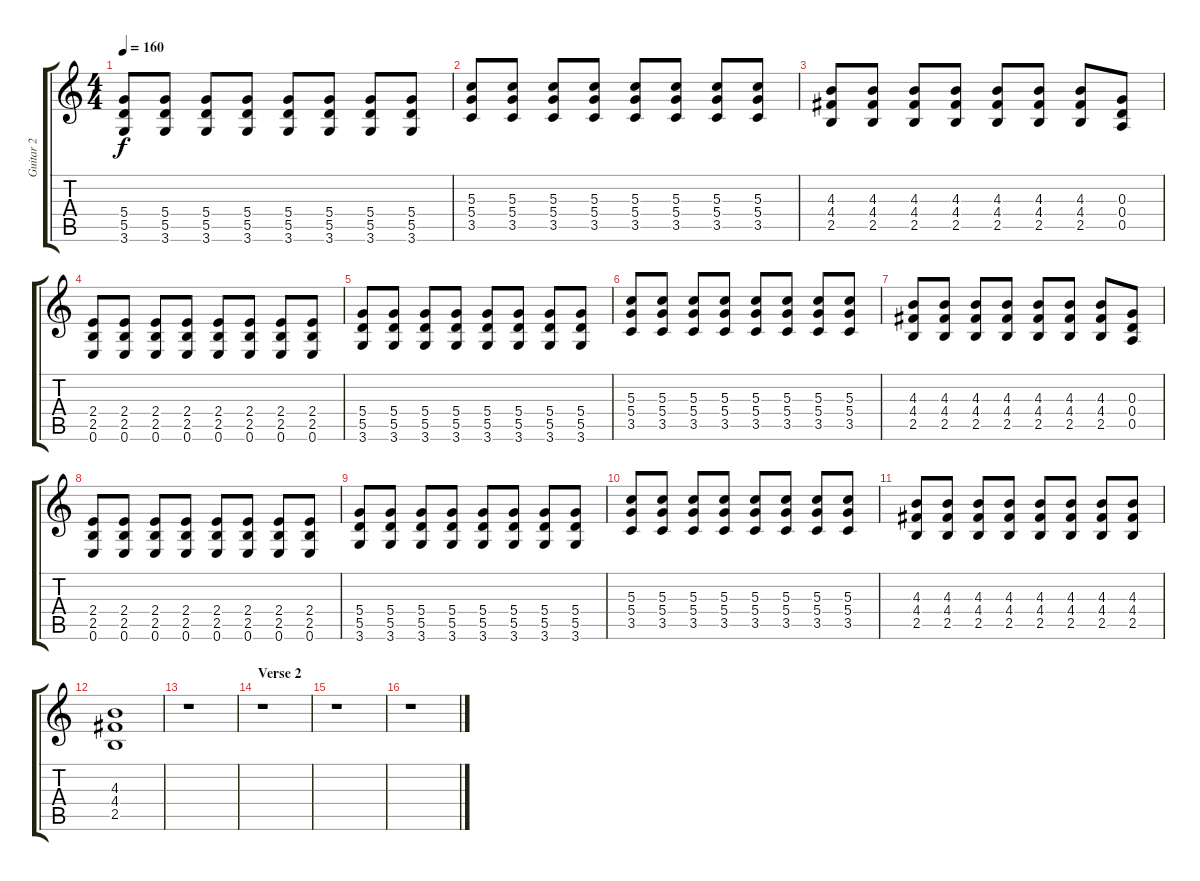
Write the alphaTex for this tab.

\track ("Guitar 2" "Guitar 2") {instrument overdrivenguitar}
\staff {score tabs}
\tuning (E4 B3 G3 D3 A2 E2) {hide}
\ts (4 4)
\tempo 160
\clef g2
\ks c
(5.4 5.5 3.6).8{dy f} (5.4 5.5 3.6).8 (5.4 5.5 3.6).8 (5.4 5.5 3.6).8 (5.4 5.5 3.6).8 (5.4 5.5 3.6).8 (5.4 5.5 3.6).8 (5.4 5.5 3.6).8 |
(5.3 5.4 3.5).8 (5.3 5.4 3.5).8 (5.3 5.4 3.5).8 (5.3 5.4 3.5).8 (5.3 5.4 3.5).8 (5.3 5.4 3.5).8 (5.3 5.4 3.5).8 (5.3 5.4 3.5).8 |
(4.3 4.4 2.5).8 (4.3 4.4 2.5).8 (4.3 4.4 2.5).8 (4.3 4.4 2.5).8 (4.3 4.4 2.5).8 (4.3 4.4 2.5).8 (4.3 4.4 2.5).8 (0.3 0.4 0.5).8 |
(2.4 2.5 0.6).8 (2.4 2.5 0.6).8 (2.4 2.5 0.6).8 (2.4 2.5 0.6).8 (2.4 2.5 0.6).8 (2.4 2.5 0.6).8 (2.4 2.5 0.6).8 (2.4 2.5 0.6).8 |
(5.4 5.5 3.6).8 (5.4 5.5 3.6).8 (5.4 5.5 3.6).8 (5.4 5.5 3.6).8 (5.4 5.5 3.6).8 (5.4 5.5 3.6).8 (5.4 5.5 3.6).8 (5.4 5.5 3.6).8 |
(5.3 5.4 3.5).8 (5.3 5.4 3.5).8 (5.3 5.4 3.5).8 (5.3 5.4 3.5).8 (5.3 5.4 3.5).8 (5.3 5.4 3.5).8 (5.3 5.4 3.5).8 (5.3 5.4 3.5).8 |
(4.3 4.4 2.5).8 (4.3 4.4 2.5).8 (4.3 4.4 2.5).8 (4.3 4.4 2.5).8 (4.3 4.4 2.5).8 (4.3 4.4 2.5).8 (4.3 4.4 2.5).8 (0.3 0.4 0.5).8 |
(2.4 2.5 0.6).8 (2.4 2.5 0.6).8 (2.4 2.5 0.6).8 (2.4 2.5 0.6).8 (2.4 2.5 0.6).8 (2.4 2.5 0.6).8 (2.4 2.5 0.6).8 (2.4 2.5 0.6).8 |
(5.4 5.5 3.6).8 (5.4 5.5 3.6).8 (5.4 5.5 3.6).8 (5.4 5.5 3.6).8 (5.4 5.5 3.6).8 (5.4 5.5 3.6).8 (5.4 5.5 3.6).8 (5.4 5.5 3.6).8 |
(5.3 5.4 3.5).8 (5.3 5.4 3.5).8 (5.3 5.4 3.5).8 (5.3 5.4 3.5).8 (5.3 5.4 3.5).8 (5.3 5.4 3.5).8 (5.3 5.4 3.5).8 (5.3 5.4 3.5).8 |
(4.3 4.4 2.5).8 (4.3 4.4 2.5).8 (4.3 4.4 2.5).8 (4.3 4.4 2.5).8 (4.3 4.4 2.5).8 (4.3 4.4 2.5).8 (4.3 4.4 2.5).8 (4.3 4.4 2.5).8 |
(4.3 4.4 2.5).1{volume 4} |
r.1{volume 10} |
\section ("" "Verse 2")
r.1 |
r.1 |
r.1
